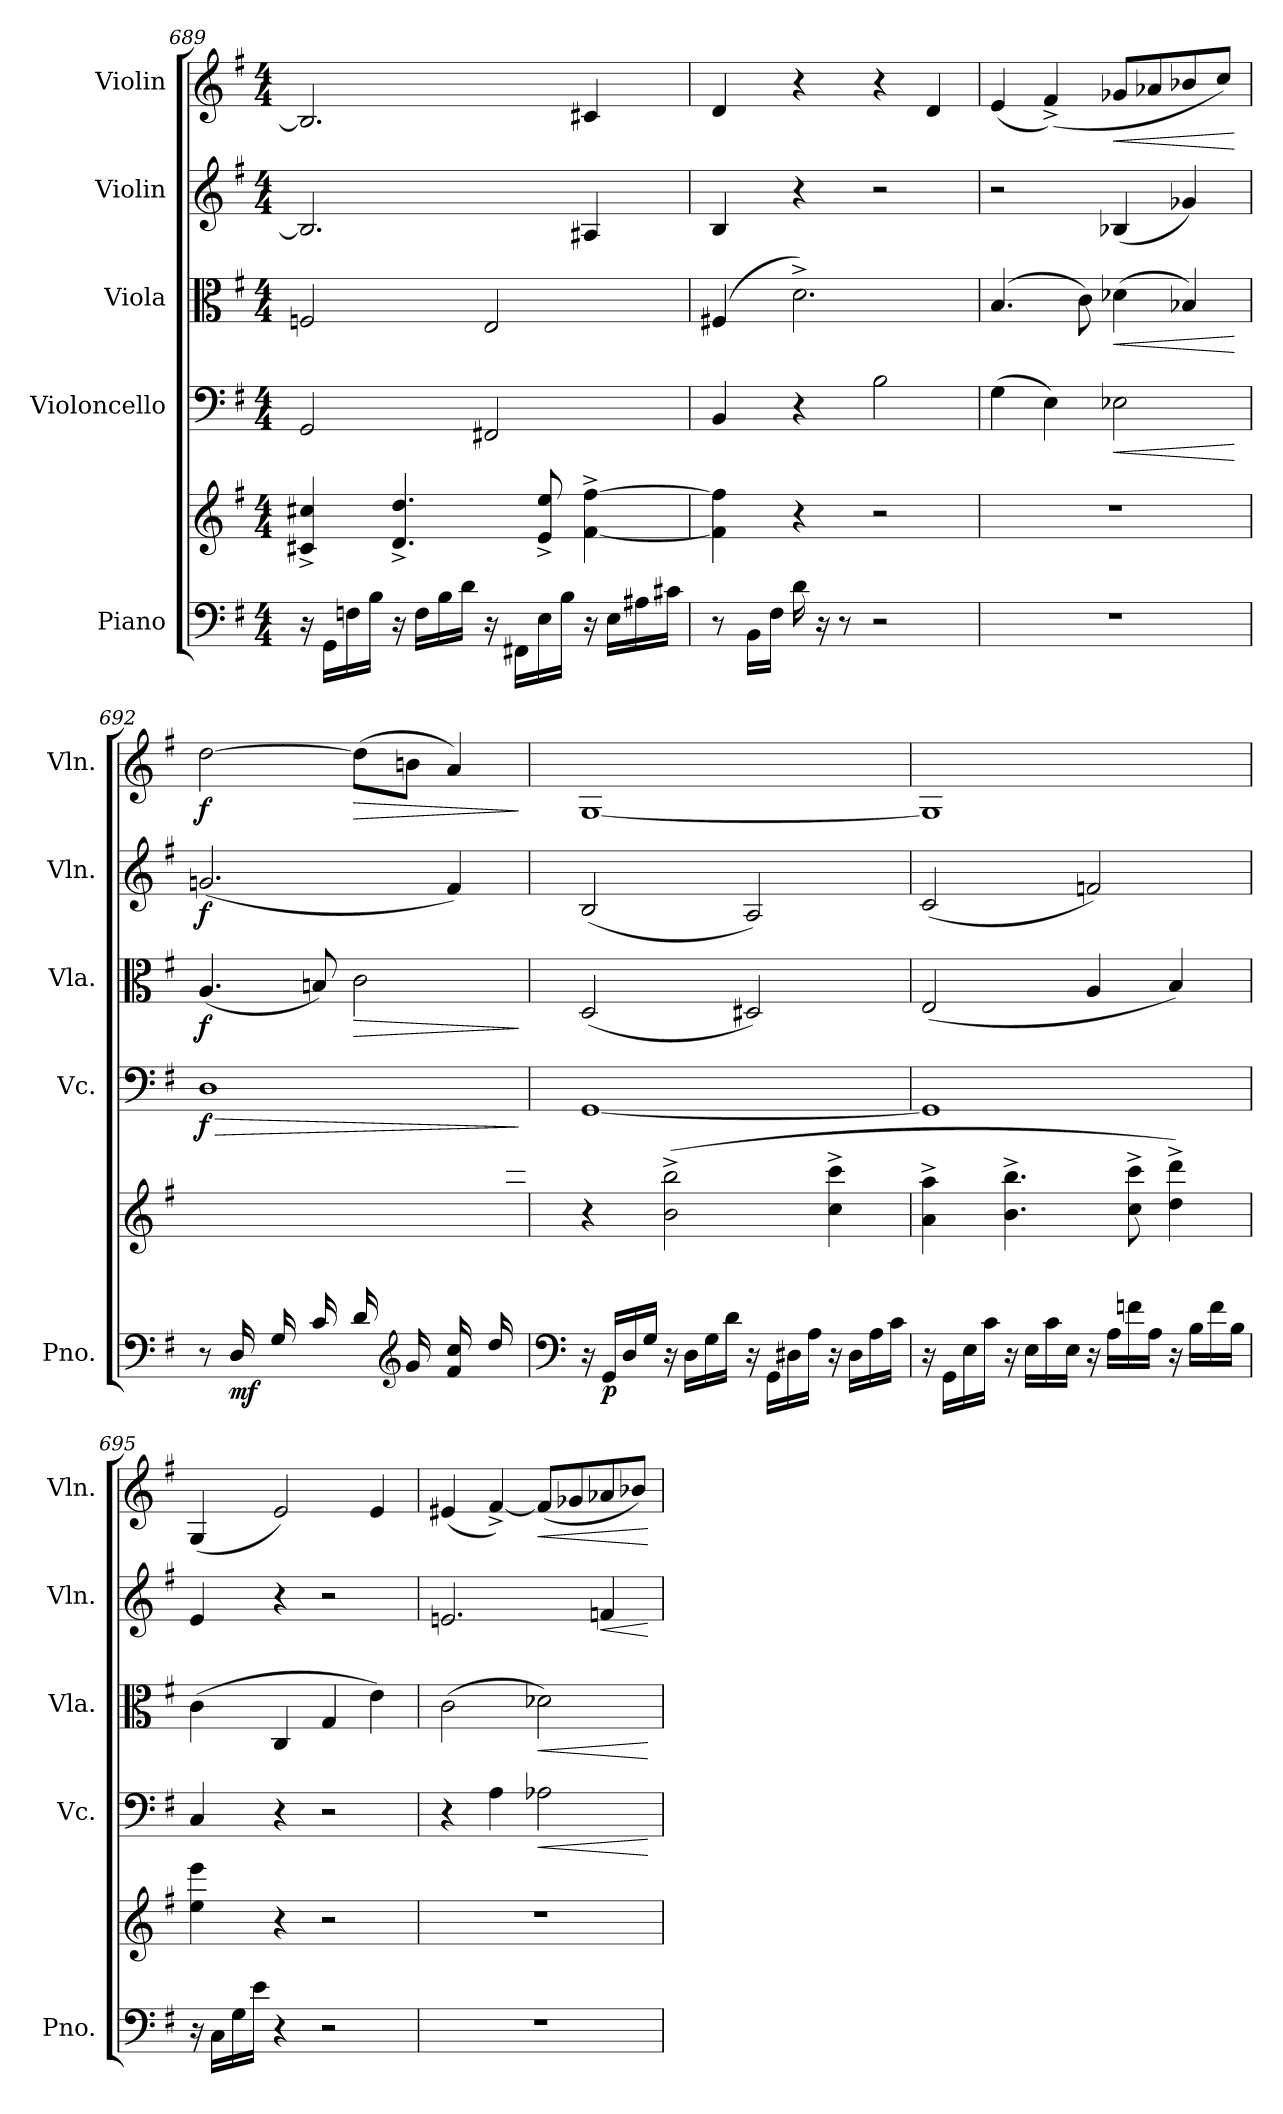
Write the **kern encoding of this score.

**kern	**kern	**dynam	**kern	**dynam	**kern	**dynam	**kern	**dynam	**kern	**dynam
*part5	*part5	*part5	*part4	*part4	*part3	*part3	*part2	*part2	*part1	*part1
*staff6	*staff5	*staff5/6	*staff4	*staff4	*staff3	*staff3	*staff2	*staff2	*staff1	*staff1
*I"Piano	*	*	*I"Violoncello	*	*I"Viola	*	*I"Violin	*	*I"Violin	*
*I'Pno.	*	*	*I'Vc.	*	*I'Vla.	*	*I'Vln.	*	*I'Vln.	*
*clefF4	*clefG2	*	*clefF4	*	*clefC3	*	*clefG2	*	*clefG2	*
*k[f#]	*k[f#]	*	*k[f#]	*	*k[f#]	*	*k[f#]	*	*k[f#]	*
*M4/4	*M4/4	*	*M4/4	*	*M4/4	*	*M4/4	*	*M4/4	*
=689	=689	=689	=689	=689	=689	=689	=689	=689	=689	=689
16r	4c#X/^ 4cc#X/^	.	2GG/	.	2Fn/	.	2.B/]	.	2.B/]	.
16GG\LL	.	.	.	.	.	.	.	.	.	.
16Fn\	.	.	.	.	.	.	.	.	.	.
16B\JJ	.	.	.	.	.	.	.	.	.	.
16r	4.d/^ 4.dd/^	.	.	.	.	.	.	.	.	.
16F\LL	.	.	.	.	.	.	.	.	.	.
16B\	.	.	.	.	.	.	.	.	.	.
16d\JJ	.	.	.	.	.	.	.	.	.	.
16r	.	.	2FF#X/	.	2E/	.	.	.	.	.
16FF#X\LL	.	.	.	.	.	.	.	.	.	.
16E\	8e/^ 8ee/^	.	.	.	.	.	.	.	.	.
16B\JJ	.	.	.	.	.	.	.	.	.	.
16r	[4f#\^ [4ff#\^	.	.	.	.	.	4A#X/	.	4c#X/	.
16E\LL	.	.	.	.	.	.	.	.	.	.
16A#X\	.	.	.	.	.	.	.	.	.	.
16c#X\JJ	.	.	.	.	.	.	.	.	.	.
=690	=690	=690	=690	=690	=690	=690	=690	=690	=690	=690
8r	4f#\] 4ff#\]	.	4BB/	.	(4F#X/	.	4B/	.	4d/	.
16BB\LL	.	.	.	.	.	.	.	.	.	.
16F#\JJ	.	.	.	.	.	.	.	.	.	.
16d\	4r	.	4r	.	2.d^\)	.	4r	.	4r	.
16r	.	.	.	.	.	.	.	.	.	.
8r	.	.	.	.	.	.	.	.	.	.
2r	2r	.	2B\	.	.	.	2r	.	4r	.
.	.	.	.	.	.	.	.	.	4d/	.
!!LO:PB:g=z
=691	=691	=691	=691	=691	=691	=691	=691	=691	=691	=691
1r	1r	.	(4G\	.	(4.B/	.	2r	.	(4e/	.
.	.	.	4E\)	.	.	.	.	.	(4f#^/)	.
.	.	.	.	.	8c\)	.	.	.	.	.
!	!	!	!	!LO:HP:b	!	!LO:HP:b	!	!	!	!LO:HP:b
.	.	.	2E-X\	<	(4d-X\	<	(4B-X/	.	8g-X/L	<
.	.	.	.	.	.	.	.	.	8a-X/	.
.	.	.	.	.	4B-X/)	.	4g-X/)	.	8b-X/	.
.	.	.	.	.	.	.	.	.	8cc/J)	.
.	.	.	.	[	.	[	.	.	.	[
=692	=692	=692	=692	=692	=692	=692	=692	=692	=692	=692
*	*^	*	*	*	*	*	*	*	*	*
!	!	!	!	!	!LO:HP:b	!	!	!	!	!	!
!	!	!	!	!	!LO:DY:n=1:b	!	!LO:DY:b	!	!LO:DY:b	!	!LO:DY:b
8r	1ryy	8.ryy	.	1D	> f	(4.A/	f	(2.gn/	f	[2dd\	f
!	!	!	!LO:DY:b=2	!	!	!	!	!	!	!	!
16D/LL	.	.	mf	.	.	.	.	.	.	.	.
16ryy	.	16d\JJ	.	.	.	.	.	.	.	.	.
16G/LL	.	16ryy	.	.	.	.	.	.	.	.	.
16ryy	.	16g\	.	.	.	.	.	.	.	.	.
16c/	.	16ryy	.	.	.	8Bn/)	.	.	.	.	.
16ryy	.	16cc\JJ	.	.	.	.	.	.	.	.	.
!	!	!	!	!	!	!	!LO:HP:b	!	!	!	!LO:HP:b
16d/LL	.	16ryy	.	.	.	2c\	>	.	.	(8dd\L]	>
16ryy	.	16dd\	.	.	.	.	.	.	.	.	.
*clefG2	*	*	*	*	*	*	*	*	*	*	*
16g/	.	16ryy	.	.	.	.	.	.	.	8bn\J	.
16ryy	.	16gg\JJ	.	.	.	.	.	.	.	.	.
16f#/ 16cc/LL	.	16ryy	.	.	.	.	.	4f#/)	.	4a/)	.
16ryy	.	16ff#\	.	.	.	.	.	.	.	.	.
16dd/	.	16ryy	.	.	.	.	.	.	.	.	.
16ryy	.	16ddd\JJ	.	.	.	.	.	.	.	.	.
*	*v	*v	*	*	*	*	*	*	*	*	*
.	.	.	.	]	.	]	.	.	.	]
!!LO:LB:g=z
=693	=693	=693	=693	=693	=693	=693	=693	=693	=693	=693
*clefF4	*	*	*	*	*	*	*	*	*	*
16r	4r	.	[1GG	.	(2D/	.	(2B/	.	[1G	.
!	!	!LO:DY:b=2	!	!	!	!	!	!	!	!
16GG/LL	.	p	.	.	.	.	.	.	.	.
16D/	.	.	.	.	.	.	.	.	.	.
16G/JJ	.	.	.	.	.	.	.	.	.	.
16r	(2b\^ 2bb\^	.	.	.	.	.	.	.	.	.
16D\LL	.	.	.	.	.	.	.	.	.	.
16G\	.	.	.	.	.	.	.	.	.	.
16d\JJ	.	.	.	.	.	.	.	.	.	.
16r	.	.	.	.	2D#X/)	.	2A/)	.	.	.
16GG\LL	.	.	.	.	.	.	.	.	.	.
16D#X\	.	.	.	.	.	.	.	.	.	.
16A\JJ	.	.	.	.	.	.	.	.	.	.
16r	4cc\^ 4ccc\^	.	.	.	.	.	.	.	.	.
16D#\LL	.	.	.	.	.	.	.	.	.	.
16A\	.	.	.	.	.	.	.	.	.	.
16c\JJ	.	.	.	.	.	.	.	.	.	.
=694	=694	=694	=694	=694	=694	=694	=694	=694	=694	=694
16r	4a\^ 4aa\^	.	1GG]	.	(2E/	.	(2c/	.	1G]	.
16GG\LL	.	.	.	.	.	.	.	.	.	.
16E\	.	.	.	.	.	.	.	.	.	.
16c\JJ	.	.	.	.	.	.	.	.	.	.
16r	4.b\^ 4.bb\^	.	.	.	.	.	.	.	.	.
16E\LL	.	.	.	.	.	.	.	.	.	.
16c\	.	.	.	.	.	.	.	.	.	.
16E\JJ	.	.	.	.	.	.	.	.	.	.
16r	.	.	.	.	4A/	.	2fn/)	.	.	.
16A\LL	.	.	.	.	.	.	.	.	.	.
16fn\	8cc\^ 8ccc\^	.	.	.	.	.	.	.	.	.
16A\JJ	.	.	.	.	.	.	.	.	.	.
16r	4dd\^ 4ddd\^)	.	.	.	4B/)	.	.	.	.	.
16B\LL	.	.	.	.	.	.	.	.	.	.
16f\	.	.	.	.	.	.	.	.	.	.
16B\JJ	.	.	.	.	.	.	.	.	.	.
=695	=695	=695	=695	=695	=695	=695	=695	=695	=695	=695
16r	4ee\ 4eee\	.	4C/	.	(4c\	.	4e/	.	(4G/	.
16C\LL	.	.	.	.	.	.	.	.	.	.
16G\	.	.	.	.	.	.	.	.	.	.
16e\JJ	.	.	.	.	.	.	.	.	.	.
4r	4r	.	4r	.	4C/	.	4r	.	2e/)	.
2r	2r	.	2r	.	4G/	.	2r	.	.	.
.	.	.	.	.	4e\)	.	.	.	4e/	.
!!LO:PB:g=z
=696	=696	=696	=696	=696	=696	=696	=696	=696	=696	=696
1r	1r	.	4r	.	(2c\	.	2.en/	.	(4e#X/	.
.	.	.	4A\	.	.	.	.	.	[4f#^/)	.
!	!	!	!	!LO:HP:b	!	!LO:HP:b	!	!	!	!LO:HP:b
.	.	.	2A-X\	<	2d-X\)	<	.	.	(8f#/L]	<
.	.	.	.	.	.	.	.	.	8g-X/	.
!	!	!	!	!	!	!	!	!LO:HP:b	!	!
.	.	.	.	.	.	.	4fn/	<	8a-X/	.
.	.	.	.	.	.	.	.	.	8b-X/J)	.
.	.	.	.	[	.	[	.	[	.	[
=	=	=	=	=	=	=	=	=	=	=
*-	*-	*-	*-	*-	*-	*-	*-	*-	*-	*-
